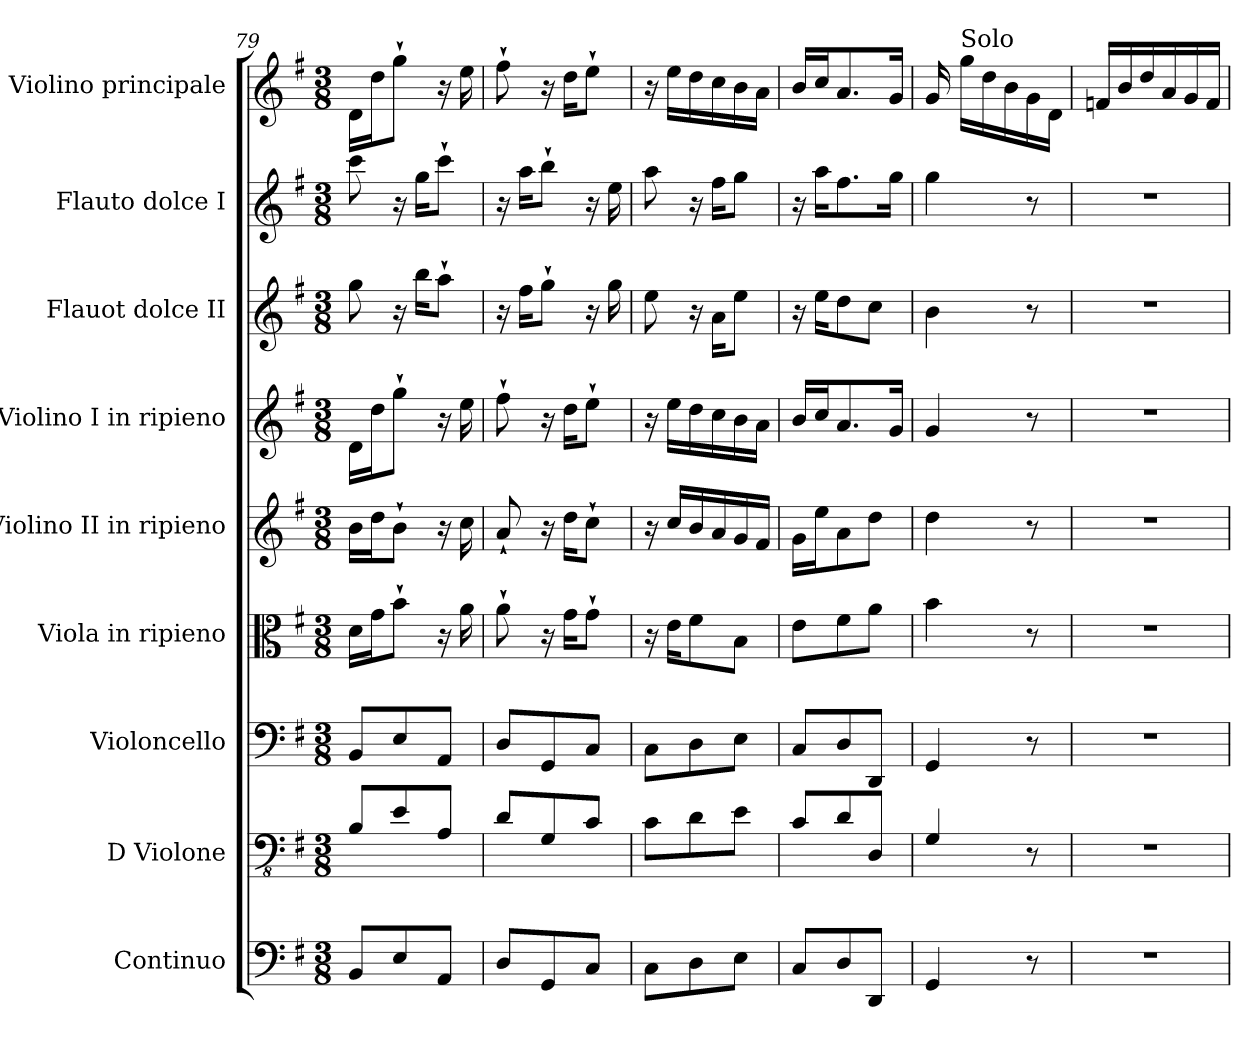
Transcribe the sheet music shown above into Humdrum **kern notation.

**kern	**kern	**kern	**kern	**kern	**kern	**kern	**kern	**kern
*part9	*part8	*part7	*part6	*part5	*part4	*part3	*part2	*part1
*staff9	*staff8	*staff7	*staff6	*staff5	*staff4	*staff3	*staff2	*staff1
*I"Continuo	*I"D Violone	*I"Violoncello	*I"Viola in ripieno	*I"Violino II in ripieno	*I"Violino I in ripieno	*I"Flauot dolce II	*I"Flauto dolce I	*I"Violino principale
*I'Cont.	*I'D Vne.	*I'Vc.	*I'Vla.	*I'Vln. II	*I'Vln. I	*I'Fl. II	*I'Fl. I	*I'Vln. p.
!!LO:PB:g=z
*clefF4	*clefFv4	*clefF4	*clefC3	*clefG2	*clefG2	*clefG2	*clefG2	*clefG2
*	*ITrd7c12	*	*	*	*	*	*	*
*k[f#]	*k[f#]	*k[f#]	*k[f#]	*k[f#]	*k[f#]	*k[f#]	*k[f#]	*k[f#]
*M3/8	*M3/8	*M3/8	*M3/8	*M3/8	*M3/8	*M3/8	*M3/8	*M3/8
=79	=79	=79	=79	=79	=79	=79	=79	=79
8BB/L	8BBB/L	8BB/L	16d\LL	16b\LL	16d\LL	8gg\	8ccc\	16d\LL
.	.	.	16g\J	16dd\J	16dd\J	.	.	16dd\J
8E/	8EE/	8E/	8b`\J	8b`\J	8gg`\J	16r	16r	8gg`\J
.	.	.	.	.	.	16bb\KL	16gg\KL	.
8AA/J	8AAA/J	8AA/J	16r	16r	16r	8aa`\J	8ccc`\J	16r
.	.	.	16a\	16cc\	16ee\	.	.	16ee\
=80	=80	=80	=80	=80	=80	=80	=80	=80
8D/L	8DD/L	8D/L	8a`\	8a`/	8ff#`\	16r	16r	8ff#`\
.	.	.	.	.	.	16ff#\KL	16aa\KL	.
8GG/	8GGG/	8GG/	16r	16r	16r	8gg`\J	8bb`\J	16r
.	.	.	16g\KL	16dd\KL	16dd\KL	.	.	16dd\KL
8C/J	8CC/J	8C/J	8g`\J	8cc`\J	8ee`\J	16r	16r	8ee`\J
.	.	.	.	.	.	16gg\	16ee\	.
=81	=81	=81	=81	=81	=81	=81	=81	=81
8C\L	8CC\L	8C\L	16r	16r	16r	8ee\	8aa\	16r
.	.	.	16e\KL	16cc/LL	16ee\LL	.	.	16ee\LL
8D\	8DD\	8D\	8f#\	16b/	16dd\	16r	16r	16dd\
.	.	.	.	16a/	16cc\	16a\KL	16ff#\KL	16cc\
8E\J	8EE\J	8E\J	8B\J	16g/	16b\	8ee\J	8gg\J	16b\
.	.	.	.	16f#/JJ	16a\JJ	.	.	16a\JJ
=82	=82	=82	=82	=82	=82	=82	=82	=82
8C/L	8CC/L	8C/L	8e\L	16g\LL	16b/LL	16r	16r	16b/LL
.	.	.	.	16ee\J	16cc/J	16ee\KL	16aa\KL	16cc/J
8D/	8DD/	8D/	8f#\	8a\	8.a/	8dd\	8.ff#\	8.a/
8DD/J	8DDD/J	8DD/J	8a\J	8dd\J	.	8cc\J	.	.
.	.	.	.	.	16g/Jk	.	16gg\Jk	16g/Jk
=83	=83	=83	=83	=83	=83	=83	=83	=83
4GG/	4GGG/	4GG/	4b\	4dd\	4g/	4b\	4gg\	16g/
!	!	!	!	!	!	!	!	!LO:TX:a:t=Solo
.	.	.	.	.	.	.	.	16gg\LL
.	.	.	.	.	.	.	.	16dd\
.	.	.	.	.	.	.	.	16b\
8r	8r	8r	8r	8r	8r	8r	8r	16g\
.	.	.	.	.	.	.	.	16d\JJ
=84	=84	=84	=84	=84	=84	=84	=84	=84
4.r	4.r	4.r	4.r	4.r	4.r	4.r	4.r	16fn/LL
.	.	.	.	.	.	.	.	16b/
.	.	.	.	.	.	.	.	16dd/
.	.	.	.	.	.	.	.	16a/
.	.	.	.	.	.	.	.	16g/
.	.	.	.	.	.	.	.	16f/JJ
=	=	=	=	=	=	=	=	=
*-	*-	*-	*-	*-	*-	*-	*-	*-
